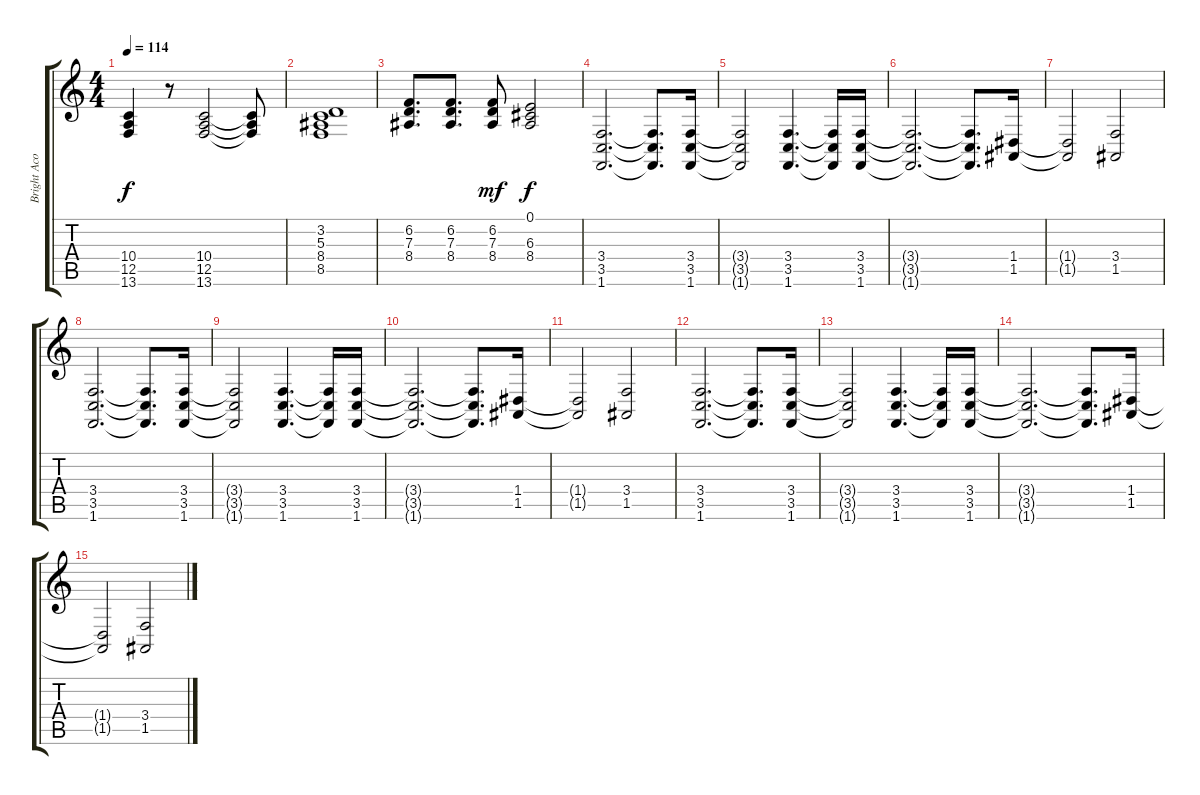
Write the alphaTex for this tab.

\track ("Bright Acoustic Piano" "Bright Aco") {instrument brightacousticpiano}
\staff {score tabs}
\tuning (E4 B3 G3 D3 A2 E2) {hide}
\ts (4 4)
\tempo 114
\clef g2
\ks c
(10.4 12.5 13.6).4{dy f} r.8 (10.4 12.5 13.6).2 (10.4{t} 12.5{t} 13.6{t}).8 |
(3.2 5.3 8.4 8.5).1 |
(6.2 7.3 8.4).8{d} (6.2 7.3 8.4).8{d} (6.2 7.3 8.4).8{dy mf} (0.1 6.3 8.4).2{dy f} |
(3.4 3.5 1.6).2{d} (3.4{t} 3.5{t} 1.6{t}).8{d} (3.4 3.5 1.6).16 |
(3.4{t} 3.5{t} 1.6{t}).2 (3.4 3.5 1.6).4{d} (3.4{t} 3.5{t} 1.6{t}).16 (3.4 3.5 1.6).16 |
(3.4{t} 3.5{t} 1.6{t}).2{d} (3.4{t} 3.5{t} 1.6{t}).8{d} (1.4 1.5).16 |
(1.4{t} 1.5{t}).2 (3.4 1.5).2 |
(3.4 3.5 1.6).2{d} (3.4{t} 3.5{t} 1.6{t}).8{d} (3.4 3.5 1.6).16 |
(3.4{t} 3.5{t} 1.6{t}).2 (3.4 3.5 1.6).4{d} (3.4{t} 3.5{t} 1.6{t}).16 (3.4 3.5 1.6).16 |
(3.4{t} 3.5{t} 1.6{t}).2{d} (3.4{t} 3.5{t} 1.6{t}).8{d} (1.4 1.5).16 |
(1.4{t} 1.5{t}).2 (3.4 1.5).2 |
(3.4 3.5 1.6).2{d} (3.4{t} 3.5{t} 1.6{t}).8{d} (3.4 3.5 1.6).16 |
(3.4{t} 3.5{t} 1.6{t}).2 (3.4 3.5 1.6).4{d} (3.4{t} 3.5{t} 1.6{t}).16 (3.4 3.5 1.6).16 |
(3.4{t} 3.5{t} 1.6{t}).2{d} (3.4{t} 3.5{t} 1.6{t}).8{d} (1.4 1.5).16 |
(1.4{t} 1.5{t}).2 (3.4 1.5).2
